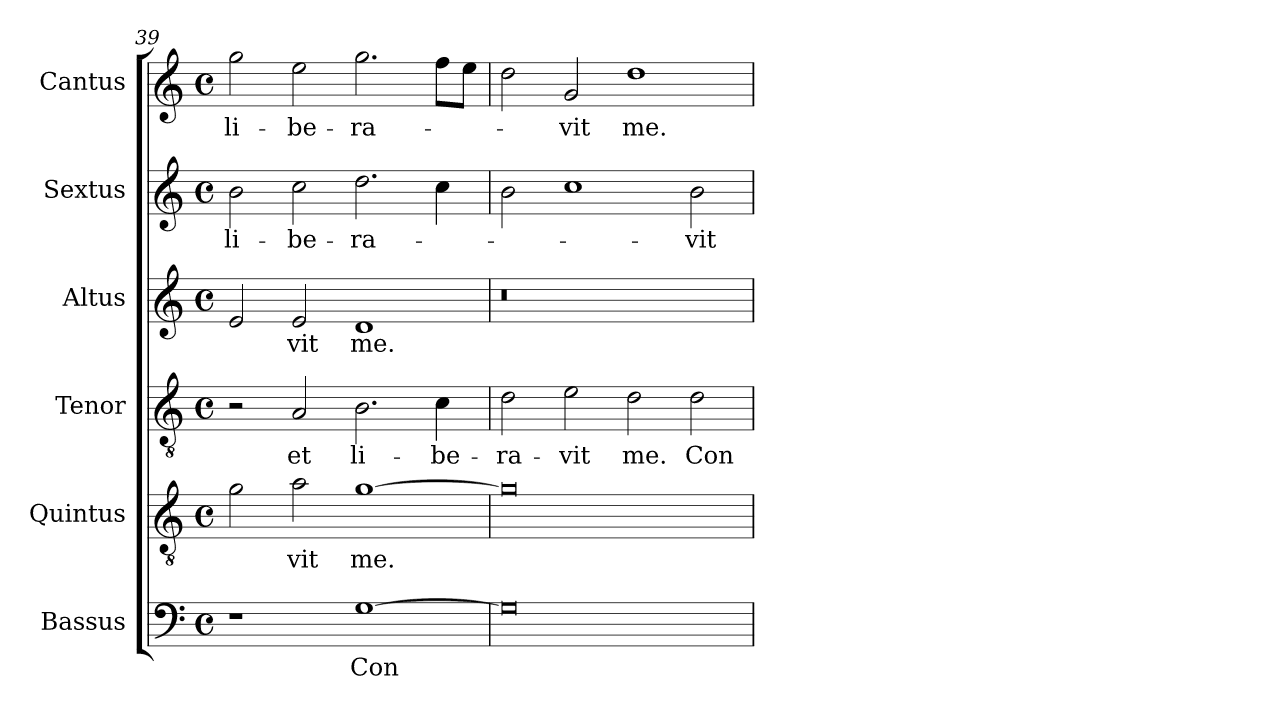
**kern	**text	**kern	**text	**kern	**text	**kern	**text	**kern	**text	**kern	**text
*part6	*part6	*part5	*part5	*part4	*part4	*part3	*part3	*part2	*part2	*part1	*part1
*staff6	*staff6	*staff5	*staff5	*staff4	*staff4	*staff3	*staff3	*staff2	*staff2	*staff1	*staff1
*I"Bassus	*	*I"Quintus	*	*I"Tenor	*	*I"Altus	*	*I"Sextus	*	*I"Cantus	*
*clefF4	*	*clefGv2	*	*clefGv2	*	*clefG2	*	*clefG2	*	*clefG2	*
*M4/4	*	*M4/4	*	*M4/4	*	*M4/4	*	*M4/4	*	*M4/4	*
*met(c)	*	*met(c)	*	*met(c)	*	*met(c)	*	*met(c)	*	*met(c)	*
=39	=39	=39	=39	=39	=39	=39	=39	=39	=39	=39	=39
!	!	!	!	!	!	!	!	!	!LO:LY:b:cj	!	!LO:LY:b:cj
1r	.	2g\	.	2r	.	2e/	.	2b\	li-	2gg\	li-
!	!	!	!LO:LY:b:cj	!	!LO:LY:b:cj	!	!LO:LY:b:cj	!	!LO:LY:b:cj	!	!LO:LY:b:cj
.	.	2a\	vit	2A/	et	2e/	-vit	2cc\	-be-	2ee\	-be-
!	!LO:LY:b	!	!LO:LY:b:cj	!	!LO:LY:b:cj	!	!LO:LY:b:cj	!	!LO:LY:b:cj	!	!LO:LY:b:cj
[>1G	Con	[>1g	me.	2.B\	li-	1d	me.	2.dd\	-ra-	2.gg\	-ra-
!	!	!	!	!	!LO:LY:b:cj	!	!	!	!	!	!
.	.	.	.	4c\	-be-	.	.	4cc\	.	8ff\L	.
.	.	.	.	.	.	.	.	.	.	8ee\J	.
=40	=40	=40	=40	=40	=40	=40	=40	=40	=40	=40	=40
!	!	!	!	!	!LO:LY:b:cj	!	!	!	!	!	!
0G]	.	0g]	.	2d\	-ra-	0r	.	2b\	.	2dd\	.
!	!	!	!	!	!LO:LY:b:cj	!	!	!	!	!	!LO:LY:b:cj
.	.	.	.	2e\	-vit	.	.	1cc	.	2g/	-vit
!	!	!	!	!	!LO:LY:b:cj	!	!	!	!	!	!LO:LY:b:cj
.	.	.	.	2d\	me.	.	.	.	.	1dd	me.
!	!	!	!	!	!LO:LY:b:cj	!	!	!	!LO:LY:b:cj	!	!
.	.	.	.	2d\	Con-	.	.	2b\	-vit	.	.
=	=	=	=	=	=	=	=	=	=	=	=
*-	*-	*-	*-	*-	*-	*-	*-	*-	*-	*-	*-
